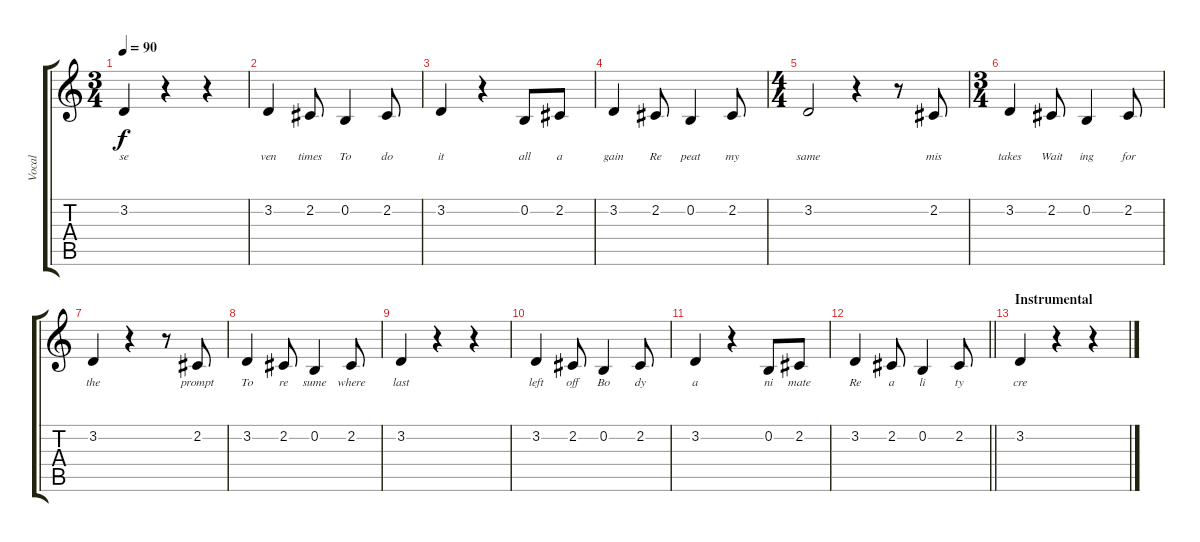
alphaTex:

\track ("Vocal" "Vocal") {instrument acousticgrandpiano}
\staff {score tabs}
\tuning (E4 B3 G3 D3 A2 E2) {hide}
\ts (3 4)
\tempo 90
\clef g2
\ks c
3.2.4{lyrics (0 "se") lyrics (1 "") lyrics (2 "") lyrics (3 "") lyrics (4 "") dy f} r.4 r.4 |
3.2.4{lyrics (0 "ven") lyrics (1 "") lyrics (2 "") lyrics (3 "") lyrics (4 "")} 2.2.8{lyrics (0 "times") lyrics (1 "") lyrics (2 "") lyrics (3 "") lyrics (4 "")} 0.2.4{lyrics (0 "To") lyrics (1 "") lyrics (2 "") lyrics (3 "") lyrics (4 "")} 2.2.8{lyrics (0 "do") lyrics (1 "") lyrics (2 "") lyrics (3 "") lyrics (4 "")} |
3.2.4{lyrics (0 "it") lyrics (1 "") lyrics (2 "") lyrics (3 "") lyrics (4 "")} r.4 0.2.8{lyrics (0 "all") lyrics (1 "") lyrics (2 "") lyrics (3 "") lyrics (4 "")} 2.2.8{lyrics (0 "a") lyrics (1 "") lyrics (2 "") lyrics (3 "") lyrics (4 "")} |
3.2.4{lyrics (0 "gain") lyrics (1 "") lyrics (2 "") lyrics (3 "") lyrics (4 "")} 2.2.8{lyrics (0 "Re") lyrics (1 "") lyrics (2 "") lyrics (3 "") lyrics (4 "")} 0.2.4{lyrics (0 "peat") lyrics (1 "") lyrics (2 "") lyrics (3 "") lyrics (4 "")} 2.2.8{lyrics (0 "my") lyrics (1 "") lyrics (2 "") lyrics (3 "") lyrics (4 "")} |
\ts (4 4)
3.2.2{lyrics (0 "same") lyrics (1 "") lyrics (2 "") lyrics (3 "") lyrics (4 "")} r.4 r.8 2.2.8{lyrics (0 "mis") lyrics (1 "") lyrics (2 "") lyrics (3 "") lyrics (4 "")} |
\ts (3 4)
3.2.4{lyrics (0 "takes") lyrics (1 "") lyrics (2 "") lyrics (3 "") lyrics (4 "")} 2.2.8{lyrics (0 "Wait") lyrics (1 "") lyrics (2 "") lyrics (3 "") lyrics (4 "")} 0.2.4{lyrics (0 "ing") lyrics (1 "") lyrics (2 "") lyrics (3 "") lyrics (4 "")} 2.2.8{lyrics (0 "for") lyrics (1 "") lyrics (2 "") lyrics (3 "") lyrics (4 "")} |
3.2.4{lyrics (0 "the") lyrics (1 "") lyrics (2 "") lyrics (3 "") lyrics (4 "")} r.4 r.8 2.2.8{lyrics (0 "prompt") lyrics (1 "") lyrics (2 "") lyrics (3 "") lyrics (4 "")} |
3.2.4{lyrics (0 "To") lyrics (1 "") lyrics (2 "") lyrics (3 "") lyrics (4 "")} 2.2.8{lyrics (0 "re") lyrics (1 "") lyrics (2 "") lyrics (3 "") lyrics (4 "")} 0.2.4{lyrics (0 "sume") lyrics (1 "") lyrics (2 "") lyrics (3 "") lyrics (4 "")} 2.2.8{lyrics (0 "where") lyrics (1 "") lyrics (2 "") lyrics (3 "") lyrics (4 "")} |
3.2.4{lyrics (0 "last") lyrics (1 "") lyrics (2 "") lyrics (3 "") lyrics (4 "")} r.4 r.4 |
3.2.4{lyrics (0 "left") lyrics (1 "") lyrics (2 "") lyrics (3 "") lyrics (4 "")} 2.2.8{lyrics (0 "off") lyrics (1 "") lyrics (2 "") lyrics (3 "") lyrics (4 "")} 0.2.4{lyrics (0 "Bo") lyrics (1 "") lyrics (2 "") lyrics (3 "") lyrics (4 "")} 2.2.8{lyrics (0 "dy") lyrics (1 "") lyrics (2 "") lyrics (3 "") lyrics (4 "")} |
3.2.4{lyrics (0 "a") lyrics (1 "") lyrics (2 "") lyrics (3 "") lyrics (4 "")} r.4 0.2.8{lyrics (0 "ni") lyrics (1 "") lyrics (2 "") lyrics (3 "") lyrics (4 "")} 2.2.8{lyrics (0 "mate") lyrics (1 "") lyrics (2 "") lyrics (3 "") lyrics (4 "")} |
\barLineRight lightlight
3.2.4{lyrics (0 "Re") lyrics (1 "") lyrics (2 "") lyrics (3 "") lyrics (4 "")} 2.2.8{lyrics (0 "a") lyrics (1 "") lyrics (2 "") lyrics (3 "") lyrics (4 "")} 0.2.4{lyrics (0 "li") lyrics (1 "") lyrics (2 "") lyrics (3 "") lyrics (4 "")} 2.2.8{lyrics (0 "ty") lyrics (1 "") lyrics (2 "") lyrics (3 "") lyrics (4 "")} |
\section ("" "Instrumental")
3.2.4{lyrics (0 "cre") lyrics (1 "") lyrics (2 "") lyrics (3 "") lyrics (4 "")} r.4 r.4
